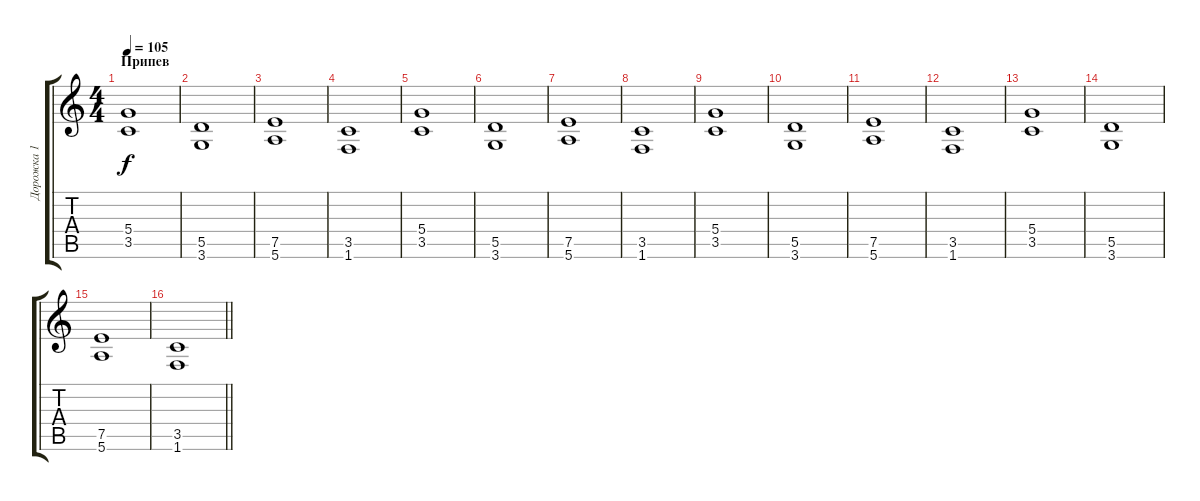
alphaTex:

\track ("Дорожка 1" "Дорожка 1") {instrument overdrivenguitar}
\staff {score tabs}
\tuning (E4 B3 G3 D3 A2 E2) {hide}
\ts (4 4)
\section ("" "Припев")
\tempo 105
\clef g2
\ks c
(5.4 3.5).1{dy f} |
(5.5 3.6).1 |
(7.5 5.6).1 |
(3.5 1.6).1 |
(5.4 3.5).1 |
(5.5 3.6).1 |
(7.5 5.6).1 |
(3.5 1.6).1 |
(5.4 3.5).1 |
(5.5 3.6).1 |
(7.5 5.6).1 |
(3.5 1.6).1 |
(5.4 3.5).1 |
(5.5 3.6).1 |
(7.5 5.6).1 |
\barLineRight lightlight
(3.5 1.6).1
